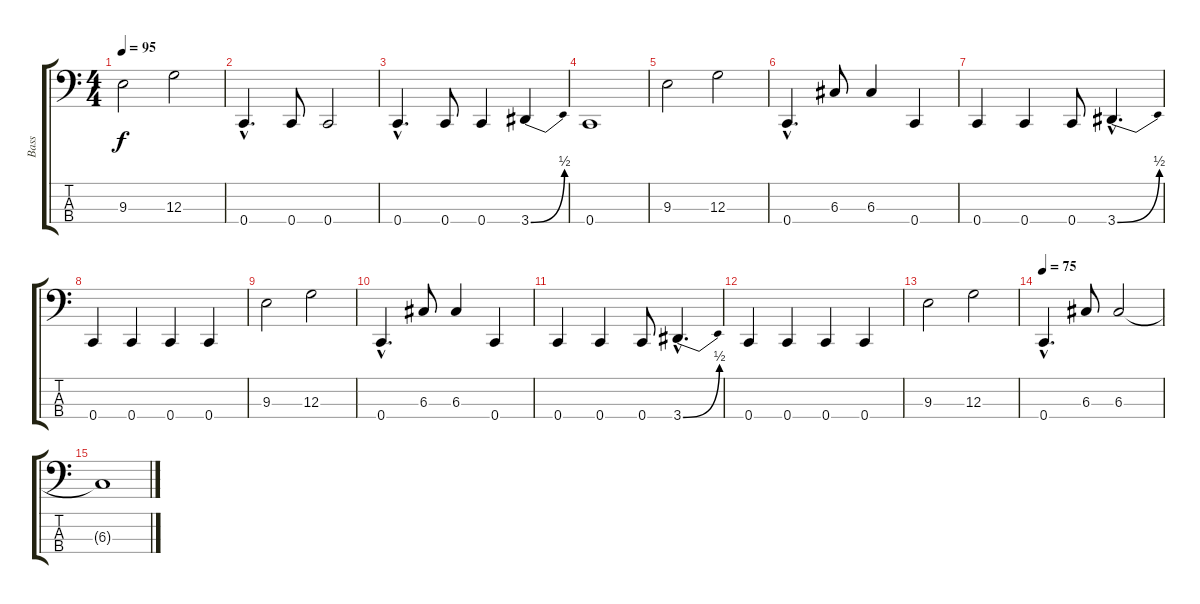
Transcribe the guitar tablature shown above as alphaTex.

\track ("Bass" "Bass") {instrument electricbasspick}
\staff {score tabs}
\tuning (F2 C2 G1 C1) {hide}
\ts (4 4)
\tempo 95
\clef f4
\ks c
9.3.2{dy f} 12.3.2 |
0.4{hac}.4{d} 0.4.8 0.4.2 |
0.4{hac}.4{d} 0.4.8 0.4.4 3.4{be (bend 0 0 60 2)}.4 |
0.4.1 |
9.3.2 12.3.2 |
0.4{hac}.4{d} 6.3.8 6.3.4 0.4.4 |
0.4.4 0.4.4 0.4.8 3.4{be (bend 0 0 60 2) hac}.4{d} |
0.4.4 0.4.4 0.4.4 0.4.4 |
9.3.2 12.3.2 |
0.4{hac}.4{d} 6.3.8 6.3.4 0.4.4 |
0.4.4 0.4.4 0.4.8 3.4{be (bend 0 0 60 2) hac}.4{d} |
0.4.4 0.4.4 0.4.4 0.4.4 |
9.3.2 12.3.2 |
\tempo 75
0.4{hac}.4{d} 6.3.8 6.3.2 |
6.3{t}.1
